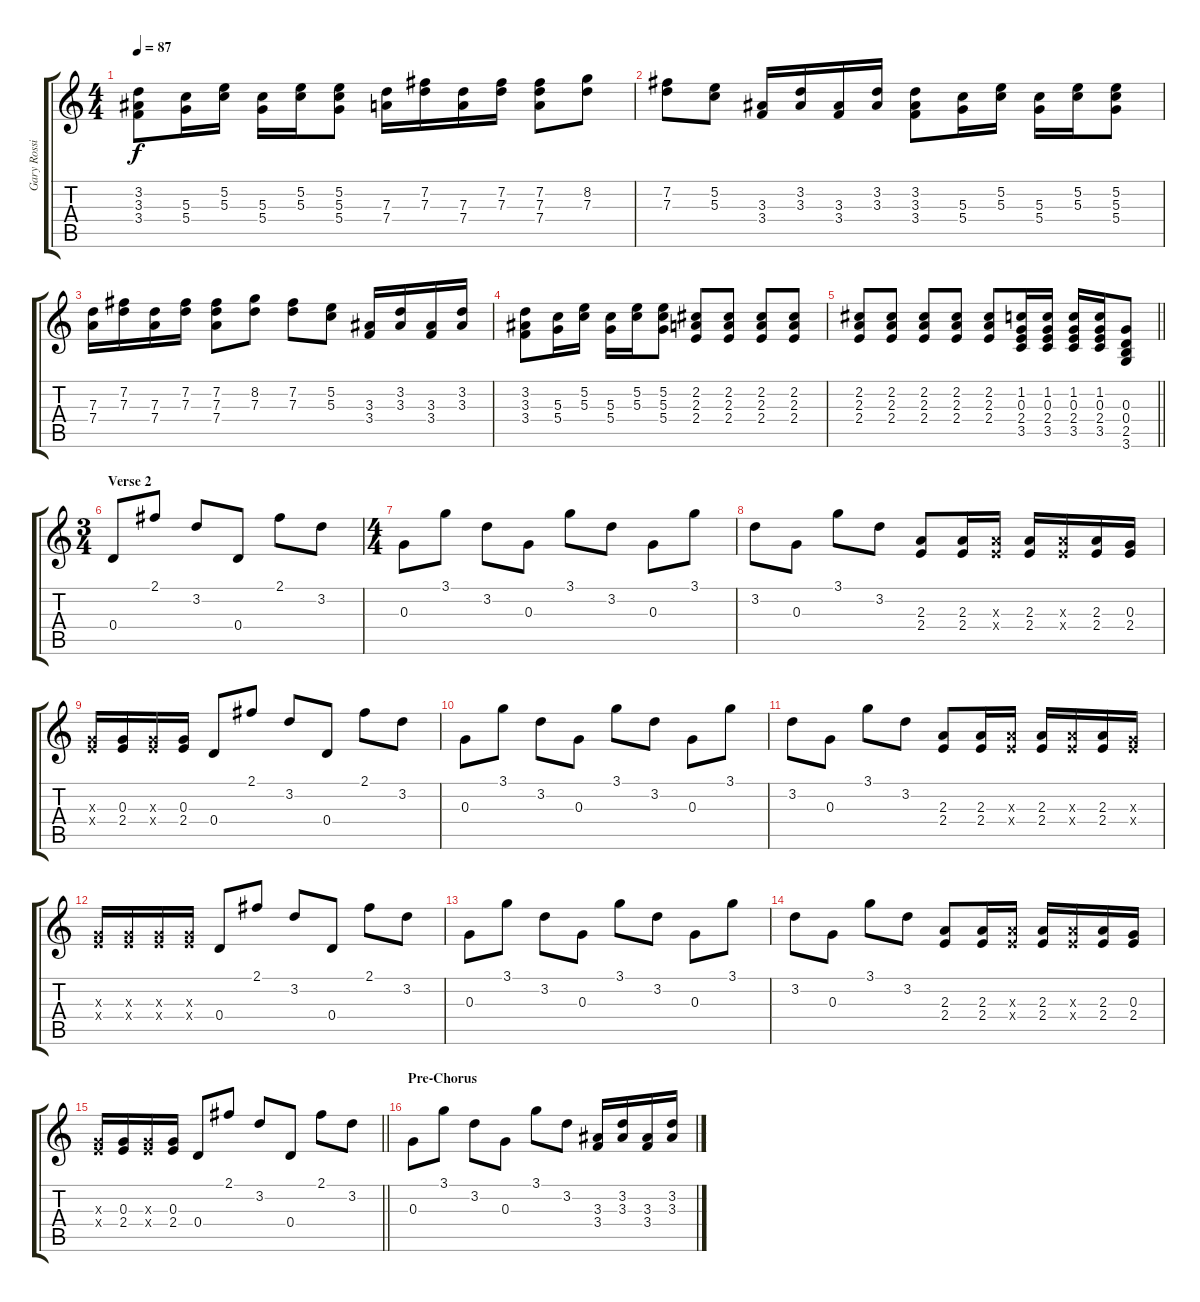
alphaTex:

\track ("Gary Rossington" "Gary Rossi") {instrument acousticguitarsteel}
\staff {score tabs}
\tuning (E4 B3 G3 D3 A2 E2) {hide}
\ts (4 4)
\tempo 87
\clef g2
\ks c
(3.2 3.3 3.4).8{dy f} (5.3 5.4).16 (5.2 5.3).16 (5.3 5.4).16 (5.2 5.3).16 (5.2 5.3 5.4).8 (7.3 7.4).16 (7.2 7.3).16 (7.3 7.4).16 (7.2 7.3).16 (7.2 7.3 7.4).8 (8.2 7.3).8 |
(7.2 7.3).8 (5.2 5.3).8 (3.3 3.4).16 (3.2 3.3).16 (3.3 3.4).16 (3.2 3.3).16 (3.2 3.3 3.4).8 (5.3 5.4).16 (5.2 5.3).16 (5.3 5.4).16 (5.2 5.3).16 (5.2 5.3 5.4).8 |
(7.3 7.4).16 (7.2 7.3).16 (7.3 7.4).16 (7.2 7.3).16 (7.2 7.3 7.4).8 (8.2 7.3).8 (7.2 7.3).8 (5.2 5.3).8 (3.3 3.4).16 (3.2 3.3).16 (3.3 3.4).16 (3.2 3.3).16 |
(3.2 3.3 3.4).8 (5.3 5.4).16 (5.2 5.3).16 (5.3 5.4).16 (5.2 5.3).16 (5.2 5.3 5.4).8 (2.2 2.3 2.4).8 (2.2 2.3 2.4).8 (2.2 2.3 2.4).8 (2.2 2.3 2.4).8 |
\barLineRight lightlight
(2.2 2.3 2.4).8 (2.2 2.3 2.4).8 (2.2 2.3 2.4).8 (2.2 2.3 2.4).8 (2.2 2.3 2.4).8 (1.2 0.3 2.4 3.5).16 (1.2 0.3 2.4 3.5).16 (1.2 0.3 2.4 3.5).16 (1.2 0.3 2.4 3.5).16 (0.3 0.4 2.5 3.6).8 |
\ts (3 4)
\section ("" "Verse 2")
0.4.8 2.1.8 3.2.8 0.4.8 2.1.8 3.2.8 |
\ts (4 4)
0.3.8 3.1.8 3.2.8 0.3.8 3.1.8 3.2.8 0.3.8 3.1.8 |
3.2.8 0.3.8 3.1.8 3.2.8 (2.3 2.4).8 (2.3 2.4).16 (2.3{x} 2.4{x}).16 (2.3 2.4).16 (2.3{x} 2.4{x}).16 (2.3 2.4).16 (0.3 2.4).16 |
(0.3{x} 2.4{x}).16 (0.3 2.4).16 (0.3{x} 2.4{x}).16 (0.3 2.4).16 0.4.8 2.1.8 3.2.8 0.4.8 2.1.8 3.2.8 |
0.3.8 3.1.8 3.2.8 0.3.8 3.1.8 3.2.8 0.3.8 3.1.8 |
3.2.8 0.3.8 3.1.8 3.2.8 (2.3 2.4).8 (2.3 2.4).16 (2.3{x} 2.4{x}).16 (2.3 2.4).16 (2.3{x} 2.4{x}).16 (2.3 2.4).16 (0.3{x} 2.4{x}).16 |
(0.3{x} 2.4{x}).16 (0.3{x} 2.4{x}).16 (0.3{x} 2.4{x}).16 (0.3{x} 2.4{x}).16 0.4.8 2.1.8 3.2.8 0.4.8 2.1.8 3.2.8 |
0.3.8 3.1.8 3.2.8 0.3.8 3.1.8 3.2.8 0.3.8 3.1.8 |
3.2.8 0.3.8 3.1.8 3.2.8 (2.3 2.4).8 (2.3 2.4).16 (2.3{x} 2.4{x}).16 (2.3 2.4).16 (2.3{x} 2.4{x}).16 (2.3 2.4).16 (0.3 2.4).16 |
\barLineRight lightlight
(0.3{x} 2.4{x}).16 (0.3 2.4).16 (0.3{x} 2.4{x}).16 (0.3 2.4).16 0.4.8 2.1.8 3.2.8 0.4.8 2.1.8 3.2.8 |
\section ("" "Pre-Chorus")
0.3.8 3.1.8 3.2.8 0.3.8 3.1.8 3.2.8 (3.3 3.4).16 (3.2 3.3).16 (3.3 3.4).16 (3.2 3.3).16
